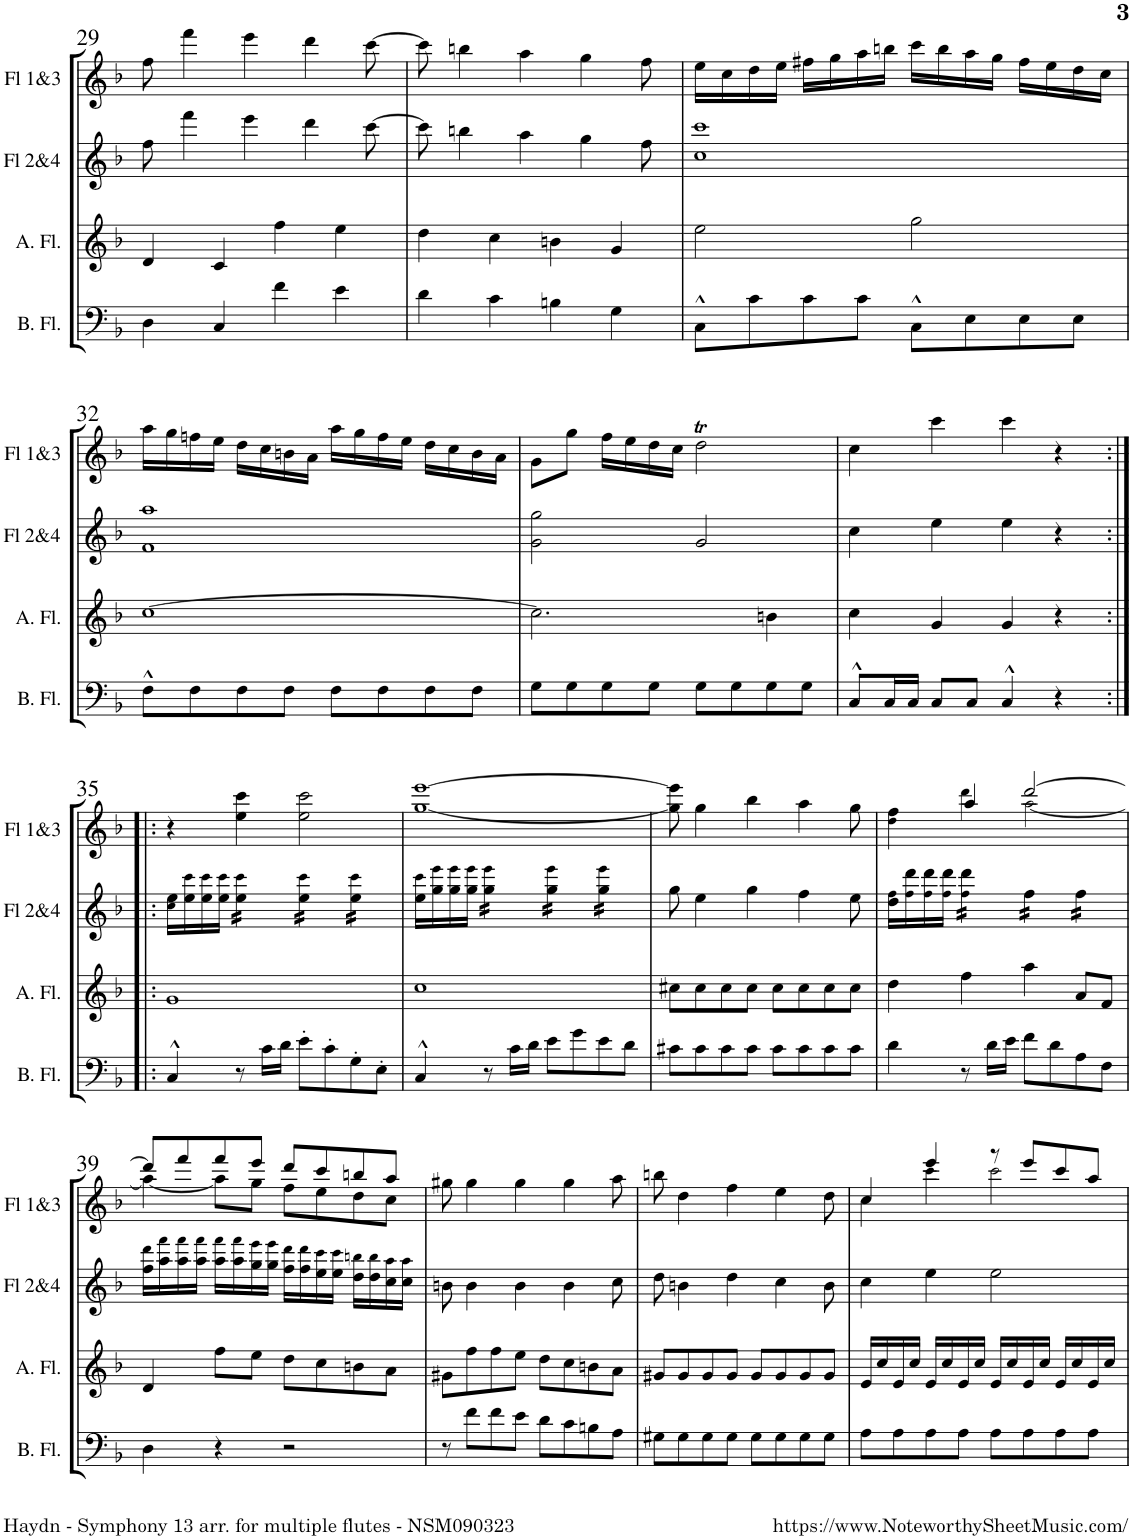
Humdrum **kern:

**kern	**kern	**kern	**kern	**kern	**kern
*part6	*part5	*part4	*part3	*part2	*part1
*staff6	*staff5	*staff4	*staff3	*staff2	*staff1
*I"Bass Flute	*I"Alto Flute	*I"Flute 2b	*I"Flutes 2&amp;4	*I"Flute 1b	*I"Flutes 1&amp;3
*I'B. Fl.	*I'A. Fl.	*I'Fl 2b	*I'Fl 2&amp;4	*I'Fl 1b	*I'Fl 1&amp;3
!!LO:PB:g=z
*clefF4	*clefG2	*clefG2	*clefG2	*clefG2	*clefG2
*k[b-]	*k[b-]	*k[b-]	*k[b-]	*k[b-]	*k[b-]
*M4/4	*M4/4	*M4/4	*M4/4	*M4/4	*M4/4
*met(c)	*met(c)	*met(c)	*met(c)	*met(c)	*met(c)
=29	=29	=29	=29	=29	=29
4D\	4d/	1r	8ff\	1r	8ff\
.	.	.	4fff\	.	4fff\
4C/	4c/	.	.	.	.
.	.	.	4eee\	.	4eee\
4f\	4ff\	.	.	.	.
.	.	.	4ddd\	.	4ddd\
4e\	4ee\	.	.	.	.
.	.	.	[8ccc\	.	[8ccc\
=30	=30	=30	=30	=30	=30
4d\	4dd\	1r	8ccc\]	1r	8ccc\]
.	.	.	4bbn\	.	4bbn\
4c\	4cc\	.	.	.	.
.	.	.	4aa\	.	4aa\
4Bn\	4bn\	.	.	.	.
.	.	.	4gg\	.	4gg\
4G\	4g/	.	.	.	.
.	.	.	8ff\	.	8ff\
=31	=31	=31	=31	=31	=31
8C^^\L	2ee\	1r	1cc 1ccc	1r	16ee\LL
.	.	.	.	.	16cc\
8c\	.	.	.	.	16dd\
.	.	.	.	.	16ee\JJ
8c\	.	.	.	.	16ff#X\LL
.	.	.	.	.	16gg\
8c\J	.	.	.	.	16aa\
.	.	.	.	.	16bbn\JJ
8C^^\L	2gg\	.	.	.	16ccc\LL
.	.	.	.	.	16bb\
8E\	.	.	.	.	16aa\
.	.	.	.	.	16gg\JJ
8E\	.	.	.	.	16ff#\LL
.	.	.	.	.	16ee\
8E\J	.	.	.	.	16dd\
.	.	.	.	.	16cc\JJ
!!LO:LB:g=z
=32	=32	=32	=32	=32	=32
8F^^\L	[1cc	1r	1f 1aa	1r	16aa\LL
.	.	.	.	.	16gg\
8F\	.	.	.	.	16ffn\
.	.	.	.	.	16ee\JJ
8F\	.	.	.	.	16dd\LL
.	.	.	.	.	16cc\
8F\J	.	.	.	.	16bn\
.	.	.	.	.	16a\JJ
8F\L	.	.	.	.	16aa\LL
.	.	.	.	.	16gg\
8F\	.	.	.	.	16ff\
.	.	.	.	.	16ee\JJ
8F\	.	.	.	.	16dd\LL
.	.	.	.	.	16cc\
8F\J	.	.	.	.	16b\
.	.	.	.	.	16a\JJ
=33	=33	=33	=33	=33	=33
8G\L	2.cc\]	1r	2g\ 2gg\	1r	8g\L
8G\	.	.	.	.	8gg\J
8G\	.	.	.	.	16ff\LL
.	.	.	.	.	16ee\
8G\J	.	.	.	.	16dd\
.	.	.	.	.	16cc\JJ
8G\L	.	.	2g/	.	2ddT\
8G\	.	.	.	.	.
8G\	4bn\	.	.	.	.
8G\J	.	.	.	.	.
=34	=34	=34	=34	=34	=34
8C^^/L	4cc\	1r	4cc\	1r	4cc\
16C/L	.	.	.	.	.
16C/JJ	.	.	.	.	.
8C/L	4g/	.	4ee\	.	4ccc\
8C/J	.	.	.	.	.
4C^^/	4g/	.	4ee\	.	4ccc\
4r	4r	.	4r	.	4r
!!LO:LB:g=z
=35:|!|:	=35:|!|:	=35:|!|:	=35:|!|:	=35:|!|:	=35:|!|:
4C^^/	1g	16cc\LL	16cc!\ 16ee\LL	4r	4r
.	.	16ccc\J	16ee\ 16ccc!\	.	.
.	.	16ccc\L	16ee\ 16ccc!\	.	.
.	.	16ccc\JJ	16ee\ 16ccc!\JJ	.	.
*	*	*tremolo	*	*	*
*	*	*	*tremolo	*	*
8r	.	16cccLL	16ee\ 16ccc!\LL	4ee	4ee\ 4ccc\
.	.	16ccc	16ee\ 16ccc!\	.	.
16c\LL	.	16ccc	16ee\ 16ccc!\	.	.
16d\JJ	.	16cccJJ	16ee\ 16ccc!\JJ	.	.
8e'\L	.	16cccLL	16ee\ 16ccc!\LL	2ee	2ee\ 2ccc\
.	.	16ccc	16ee\ 16ccc!\	.	.
8c'\	.	16ccc	16ee\ 16ccc!\	.	.
.	.	16cccJJ	16ee\ 16ccc!\JJ	.	.
8G'\	.	16cccLL	16ee\ 16ccc!\LL	.	.
.	.	16ccc	16ee\ 16ccc!\	.	.
8E'\J	.	16ccc	16ee\ 16ccc!\	.	.
.	.	16cccJJ	16ee\ 16ccc!\JJ	.	.
*	*	*	*Xtremolo	*	*
*	*	*Xtremolo	*	*	*
=36	=36	=36	=36	=36	=36
4C^^/	1cc	16ccc\LL	16ee\ 16ccc!\LL	[1gg	[1gg [1eee
.	.	16eee\J	16gg\ 16eee!\	.	.
.	.	16eee\L	16gg\ 16eee!\	.	.
.	.	16eee\JJ	16gg\ 16eee!\JJ	.	.
*	*	*tremolo	*	*	*
*	*	*	*tremolo	*	*
8r	.	16eeeLL	16gg\ 16eee!\LL	.	.
.	.	16eee	16gg\ 16eee!\	.	.
16c\LL	.	16eee	16gg\ 16eee!\	.	.
16d\JJ	.	16eeeJJ	16gg\ 16eee!\JJ	.	.
8e\L	.	16eeeLL	16gg\ 16eee!\LL	.	.
.	.	16eee	16gg\ 16eee!\	.	.
8g\	.	16eee	16gg\ 16eee!\	.	.
.	.	16eeeJJ	16gg\ 16eee!\JJ	.	.
8e\	.	16eeeLL	16gg\ 16eee!\LL	.	.
.	.	16eee	16gg\ 16eee!\	.	.
8d\J	.	16eee	16gg\ 16eee!\	.	.
.	.	16eeeJJ	16gg\ 16eee!\JJ	.	.
*	*	*	*Xtremolo	*	*
*	*	*Xtremolo	*	*	*
=37	=37	=37	=37	=37	=37
8c#X\L	8cc#X\L	8gg	8gg\	8gg]	8gg\] 8eee\]
8c#\	8cc#\	4ee	4ee\	4gg	4gg\
8c#\	8cc#\	.	.	.	.
8c#\J	8cc#\J	4gg	4gg\	4bb-	4bb-\
8c#\L	8cc#\L	.	.	.	.
8c#\	8cc#\	4ff	4ff\	4aa	4aa\
8c#\	8cc#\	.	.	.	.
8c#\J	8cc#\J	8ee	8ee\	8gg	8gg\
=38	=38	=38	=38	=38	=38
*	*	*	*	*	*^
4d\	4dd\	16ff\LL	16dd\ 16ff!\LL	4dd	4dd!\ 4ff\	4ryy
.	.	16ff\J	16ff!\ 16ddd\	.	.	.
.	.	16ff\L	16ff!\ 16ddd\	.	.	.
.	.	16ff\JJ	16ff!\ 16ddd\JJ	.	.	.
*	*	*tremolo	*	*	*	*
*	*	*	*tremolo	*	*	*
8r	4ff\	16ffLL	16ff!\ 16ddd\LL	4ddd	4aa/	4ddd!\
.	.	16ff	16ff!\ 16ddd\	.	.	.
16d\LL	.	16ff	16ff!\ 16ddd\	.	.	.
16e\JJ	.	16ffJJ	16ff!\ 16ddd\JJ	.	.	.
8f\L	4aa\	16ffLL	16ff\LL	[2aa	[2ddd/	[2aa!\
.	.	16ff	16ff\	.	.	.
8d\	.	16ff	16ff\	.	.	.
.	.	16ffJJ	16ff\JJ	.	.	.
8A\	8a/L	16ffLL	16ff\LL	.	.	.
.	.	16ff	16ff\	.	.	.
8F\J	8f/J	16ff	16ff\	.	.	.
.	.	16ffJJ	16ff\JJ	.	.	.
*	*	*	*Xtremolo	*	*	*
*	*	*Xtremolo	*	*	*	*
!!LO:LB:g=z	!!
=39	=39	=39	=39	=39	=39	=39
4D\	4d/	16ddd\LL	16ff\ 16ddd!\LL	4aa_	8ddd/L]	4aa\_
.	.	16fff\J	16aa\ 16fff!\	.	.	.
.	.	16fff\L	16aa\ 16fff!\	.	8fff/	.
.	.	16fff\JJ	16aa\ 16fff!\JJ	.	.	.
4r	8ff\L	16fff\LL	16aa\ 16fff!\LL	8aa\L]	8fff/	8aa\L]
.	.	16fff\J	16aa\ 16fff!\	.	.	.
.	8ee\J	16eee\L	16gg\ 16eee!\	8gg\J	8eee/J	8gg\J
.	.	16eee\JJ	16gg\ 16eee!\JJ	.	.	.
2r	8dd\L	16ddd\LL	16ff\ 16ddd!\LL	8ff\L	8ddd/L	8ff\L
.	.	16ddd\J	16ff\ 16ddd!\	.	.	.
.	8cc\	16ccc\L	16ee\ 16ccc!\	8ee\J	8ccc/	8ee\
.	.	16ccc\JJ	16ee\ 16ccc!\JJ	.	.	.
.	8bn\	16bbn\LL	16dd\ 16bbn!\LL	8dd\L	8bbn/	8dd\
.	.	16bb\J	16dd\ 16bb!\	.	.	.
.	8a\J	16aa\L	16cc\ 16aa!\	8cc\J	8aa/J	8cc\J
.	.	16aa\JJ	16cc\ 16aa!\JJ	.	.	.
*	*	*	*	*	*v	*v
=40	=40	=40	=40	=40	=40
8r	8g#X\L	8bn	8bn\	8gg#X	8gg#X\
8f\L	8ff\	4b	4b\	4gg#	4gg#\
8f\	8ff\	.	.	.	.
8e\J	8ee\J	4b	4b\	4gg#	4gg#\
8d\L	8dd\L	.	.	.	.
8c\	8cc\	4b	4b\	4gg#	4gg#\
8Bn\	8bn\	.	.	.	.
8A\J	8a\J	8cc	8cc\	8aa	8aa\
=41	=41	=41	=41	=41	=41
8G#X\L	8g#X/L	8dd	8dd\	8bbn	8bbn\
8G#\	8g#/	4bn	4bn\	4dd	4dd\
8G#\	8g#/	.	.	.	.
8G#\J	8g#/J	4dd	4dd\	4ff	4ff\
8G#\L	8g#/L	.	.	.	.
8G#\	8g#/	4cc	4cc\	4ee	4ee\
8G#\	8g#/	.	.	.	.
8G#\J	8g#/J	8b	8b\	8dd	8dd\
=42	=42	=42	=42	=42	=42
*	*	*	*	*	*^
8A\L	16e/LL	4cc	4cc\	4cc	4cc/	4cc!\
.	16cc/	.	.	.	.	.
8A\	16e/	.	.	.	.	.
.	16cc/JJ	.	.	.	.	.
8A\	16e/LL	4ee	4ee\	4ccc	4eee/	4ccc!\
.	16cc/	.	.	.	.	.
8A\J	16e/	.	.	.	.	.
.	16cc/JJ	.	.	.	.	.
8A\L	16e/LL	2ee	2ee\	2ccc	8r	2ccc!\
.	16cc/	.	.	.	.	.
8A\	16e/	.	.	.	8eee/L	.
.	16cc/JJ	.	.	.	.	.
8A\	16e/LL	.	.	.	8ccc/	.
.	16cc/	.	.	.	.	.
8A\J	16e/	.	.	.	8aa/J	.
.	16cc/JJ	.	.	.	.	.
*	*	*	*	*	*v	*v
=	=	=	=	=	=
*-	*-	*-	*-	*-	*-
